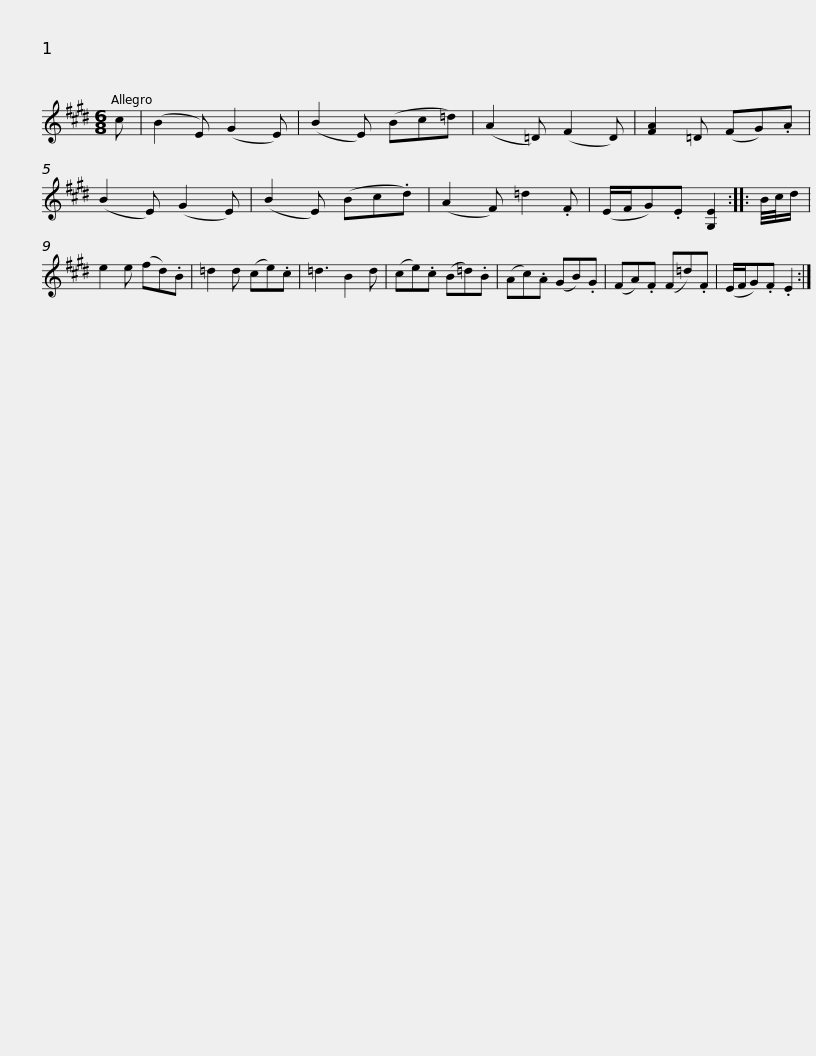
X:1
L:1/8
M:6/8
I:linebreak $
K:E
V:1 treble
V:1
 c | (B2 E) (G2 E) | (B2 E) (Bc=d) | (A2 =D) (F2 D) | [FA]2 =D (FG).A | %5
 (B2 E) (G2 E) | (B2 E) (Bc.d) | (A2 F) =d2 .F |$ (E/F/G).E [G,E]2 :: B/4c/4d/ | %10
 e2 e (fd).B | =d2 d (ce).c | =d3 B2 d | (ce).c (B=d).B | (Ac).A (GB).G | %15
 (FA).F (F=d).F |$ (E/F/G).F .E2 :| %17
